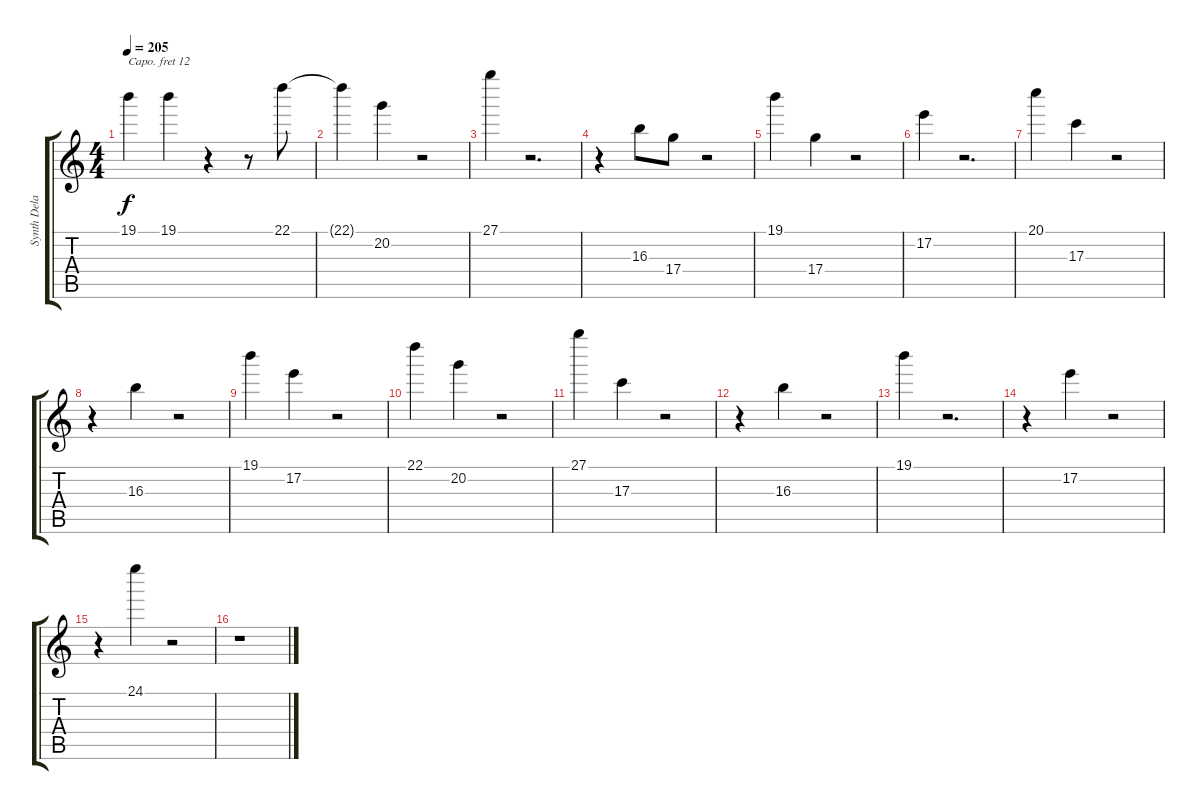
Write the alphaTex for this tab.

\track ("Synth Delay" "Synth Dela") {instrument lead1square}
\staff {score tabs}
\capo 12
\tuning (E4 B3 G3 D3 A2 E2) {hide}
\ts (4 4)
\tempo 205
\clef g2
\ks c
19.1.4{dy f} 19.1.4 r.4 r.8 22.1.8 |
22.1{t}.4 20.2.4 r.2 |
27.1.4 r.2{d} |
r.4 16.3.8 17.4.8 r.2 |
19.1.4 17.4.4 r.2 |
17.2.4 r.2{d} |
20.1.4 17.3.4 r.2 |
r.4 16.3.4 r.2 |
19.1.4 17.2.4 r.2 |
22.1.4 20.2.4 r.2 |
27.1.4 17.3.4 r.2 |
r.4 16.3.4 r.2 |
19.1.4 r.2{d} |
r.4 17.2.4 r.2 |
r.4 24.1.4 r.2 |
r.1
